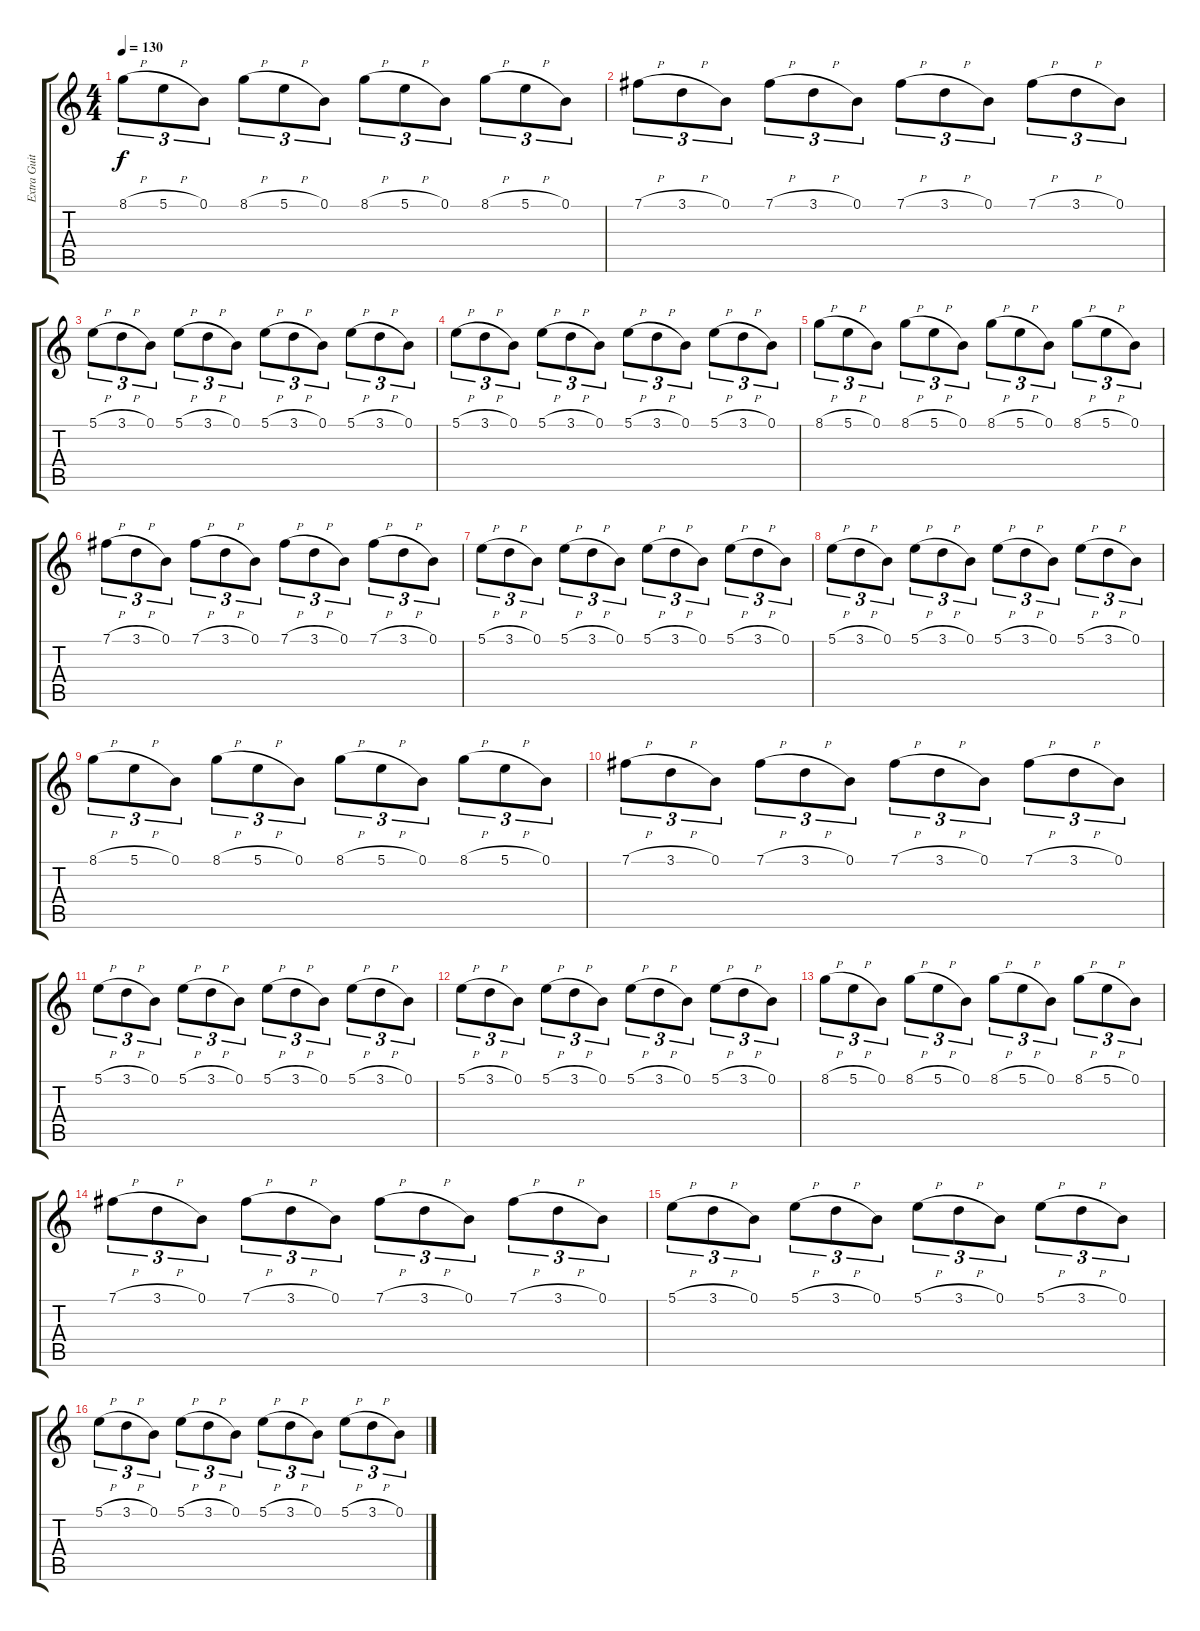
\track ("Extra Guitar" "Extra Guit") {instrument distortionguitar}
\staff {score tabs}
\tuning (B3 Gb3 D3 A2 E2 B1) {hide}
\ts (4 4)
\tempo 130
\clef g2
\ks c
8.1{h}.8{tu (3 2) dy f} 5.1{h}.8{tu (3 2)} 0.1.8{tu (3 2)} 8.1{h}.8{tu (3 2)} 5.1{h}.8{tu (3 2)} 0.1.8{tu (3 2)} 8.1{h}.8{tu (3 2)} 5.1{h}.8{tu (3 2)} 0.1.8{tu (3 2)} 8.1{h}.8{tu (3 2)} 5.1{h}.8{tu (3 2)} 0.1.8{tu (3 2)} |
7.1{h}.8{tu (3 2)} 3.1{h}.8{tu (3 2)} 0.1.8{tu (3 2)} 7.1{h}.8{tu (3 2)} 3.1{h}.8{tu (3 2)} 0.1.8{tu (3 2)} 7.1{h}.8{tu (3 2)} 3.1{h}.8{tu (3 2)} 0.1.8{tu (3 2)} 7.1{h}.8{tu (3 2)} 3.1{h}.8{tu (3 2)} 0.1.8{tu (3 2)} |
5.1{h}.8{tu (3 2)} 3.1{h}.8{tu (3 2)} 0.1.8{tu (3 2)} 5.1{h}.8{tu (3 2)} 3.1{h}.8{tu (3 2)} 0.1.8{tu (3 2)} 5.1{h}.8{tu (3 2)} 3.1{h}.8{tu (3 2)} 0.1.8{tu (3 2)} 5.1{h}.8{tu (3 2)} 3.1{h}.8{tu (3 2)} 0.1.8{tu (3 2)} |
5.1{h}.8{tu (3 2)} 3.1{h}.8{tu (3 2)} 0.1.8{tu (3 2)} 5.1{h}.8{tu (3 2)} 3.1{h}.8{tu (3 2)} 0.1.8{tu (3 2)} 5.1{h}.8{tu (3 2)} 3.1{h}.8{tu (3 2)} 0.1.8{tu (3 2)} 5.1{h}.8{tu (3 2)} 3.1{h}.8{tu (3 2)} 0.1.8{tu (3 2)} |
8.1{h}.8{tu (3 2)} 5.1{h}.8{tu (3 2)} 0.1.8{tu (3 2)} 8.1{h}.8{tu (3 2)} 5.1{h}.8{tu (3 2)} 0.1.8{tu (3 2)} 8.1{h}.8{tu (3 2)} 5.1{h}.8{tu (3 2)} 0.1.8{tu (3 2)} 8.1{h}.8{tu (3 2)} 5.1{h}.8{tu (3 2)} 0.1.8{tu (3 2)} |
7.1{h}.8{tu (3 2)} 3.1{h}.8{tu (3 2)} 0.1.8{tu (3 2)} 7.1{h}.8{tu (3 2)} 3.1{h}.8{tu (3 2)} 0.1.8{tu (3 2)} 7.1{h}.8{tu (3 2)} 3.1{h}.8{tu (3 2)} 0.1.8{tu (3 2)} 7.1{h}.8{tu (3 2)} 3.1{h}.8{tu (3 2)} 0.1.8{tu (3 2)} |
5.1{h}.8{tu (3 2)} 3.1{h}.8{tu (3 2)} 0.1.8{tu (3 2)} 5.1{h}.8{tu (3 2)} 3.1{h}.8{tu (3 2)} 0.1.8{tu (3 2)} 5.1{h}.8{tu (3 2)} 3.1{h}.8{tu (3 2)} 0.1.8{tu (3 2)} 5.1{h}.8{tu (3 2)} 3.1{h}.8{tu (3 2)} 0.1.8{tu (3 2)} |
5.1{h}.8{tu (3 2)} 3.1{h}.8{tu (3 2)} 0.1.8{tu (3 2)} 5.1{h}.8{tu (3 2)} 3.1{h}.8{tu (3 2)} 0.1.8{tu (3 2)} 5.1{h}.8{tu (3 2)} 3.1{h}.8{tu (3 2)} 0.1.8{tu (3 2)} 5.1{h}.8{tu (3 2)} 3.1{h}.8{tu (3 2)} 0.1.8{tu (3 2)} |
8.1{h}.8{tu (3 2)} 5.1{h}.8{tu (3 2)} 0.1.8{tu (3 2)} 8.1{h}.8{tu (3 2)} 5.1{h}.8{tu (3 2)} 0.1.8{tu (3 2)} 8.1{h}.8{tu (3 2)} 5.1{h}.8{tu (3 2)} 0.1.8{tu (3 2)} 8.1{h}.8{tu (3 2)} 5.1{h}.8{tu (3 2)} 0.1.8{tu (3 2)} |
7.1{h}.8{tu (3 2)} 3.1{h}.8{tu (3 2)} 0.1.8{tu (3 2)} 7.1{h}.8{tu (3 2)} 3.1{h}.8{tu (3 2)} 0.1.8{tu (3 2)} 7.1{h}.8{tu (3 2)} 3.1{h}.8{tu (3 2)} 0.1.8{tu (3 2)} 7.1{h}.8{tu (3 2)} 3.1{h}.8{tu (3 2)} 0.1.8{tu (3 2)} |
5.1{h}.8{tu (3 2)} 3.1{h}.8{tu (3 2)} 0.1.8{tu (3 2)} 5.1{h}.8{tu (3 2)} 3.1{h}.8{tu (3 2)} 0.1.8{tu (3 2)} 5.1{h}.8{tu (3 2)} 3.1{h}.8{tu (3 2)} 0.1.8{tu (3 2)} 5.1{h}.8{tu (3 2)} 3.1{h}.8{tu (3 2)} 0.1.8{tu (3 2)} |
5.1{h}.8{tu (3 2)} 3.1{h}.8{tu (3 2)} 0.1.8{tu (3 2)} 5.1{h}.8{tu (3 2)} 3.1{h}.8{tu (3 2)} 0.1.8{tu (3 2)} 5.1{h}.8{tu (3 2)} 3.1{h}.8{tu (3 2)} 0.1.8{tu (3 2)} 5.1{h}.8{tu (3 2)} 3.1{h}.8{tu (3 2)} 0.1.8{tu (3 2)} |
8.1{h}.8{tu (3 2)} 5.1{h}.8{tu (3 2)} 0.1.8{tu (3 2)} 8.1{h}.8{tu (3 2)} 5.1{h}.8{tu (3 2)} 0.1.8{tu (3 2)} 8.1{h}.8{tu (3 2)} 5.1{h}.8{tu (3 2)} 0.1.8{tu (3 2)} 8.1{h}.8{tu (3 2)} 5.1{h}.8{tu (3 2)} 0.1.8{tu (3 2)} |
7.1{h}.8{tu (3 2)} 3.1{h}.8{tu (3 2)} 0.1.8{tu (3 2)} 7.1{h}.8{tu (3 2)} 3.1{h}.8{tu (3 2)} 0.1.8{tu (3 2)} 7.1{h}.8{tu (3 2)} 3.1{h}.8{tu (3 2)} 0.1.8{tu (3 2)} 7.1{h}.8{tu (3 2)} 3.1{h}.8{tu (3 2)} 0.1.8{tu (3 2)} |
5.1{h}.8{tu (3 2)} 3.1{h}.8{tu (3 2)} 0.1.8{tu (3 2)} 5.1{h}.8{tu (3 2)} 3.1{h}.8{tu (3 2)} 0.1.8{tu (3 2)} 5.1{h}.8{tu (3 2)} 3.1{h}.8{tu (3 2)} 0.1.8{tu (3 2)} 5.1{h}.8{tu (3 2)} 3.1{h}.8{tu (3 2)} 0.1.8{tu (3 2)} |
5.1{h}.8{tu (3 2)} 3.1{h}.8{tu (3 2)} 0.1.8{tu (3 2)} 5.1{h}.8{tu (3 2)} 3.1{h}.8{tu (3 2)} 0.1.8{tu (3 2)} 5.1{h}.8{tu (3 2)} 3.1{h}.8{tu (3 2)} 0.1.8{tu (3 2)} 5.1{h}.8{tu (3 2)} 3.1{h}.8{tu (3 2)} 0.1.8{tu (3 2)}
